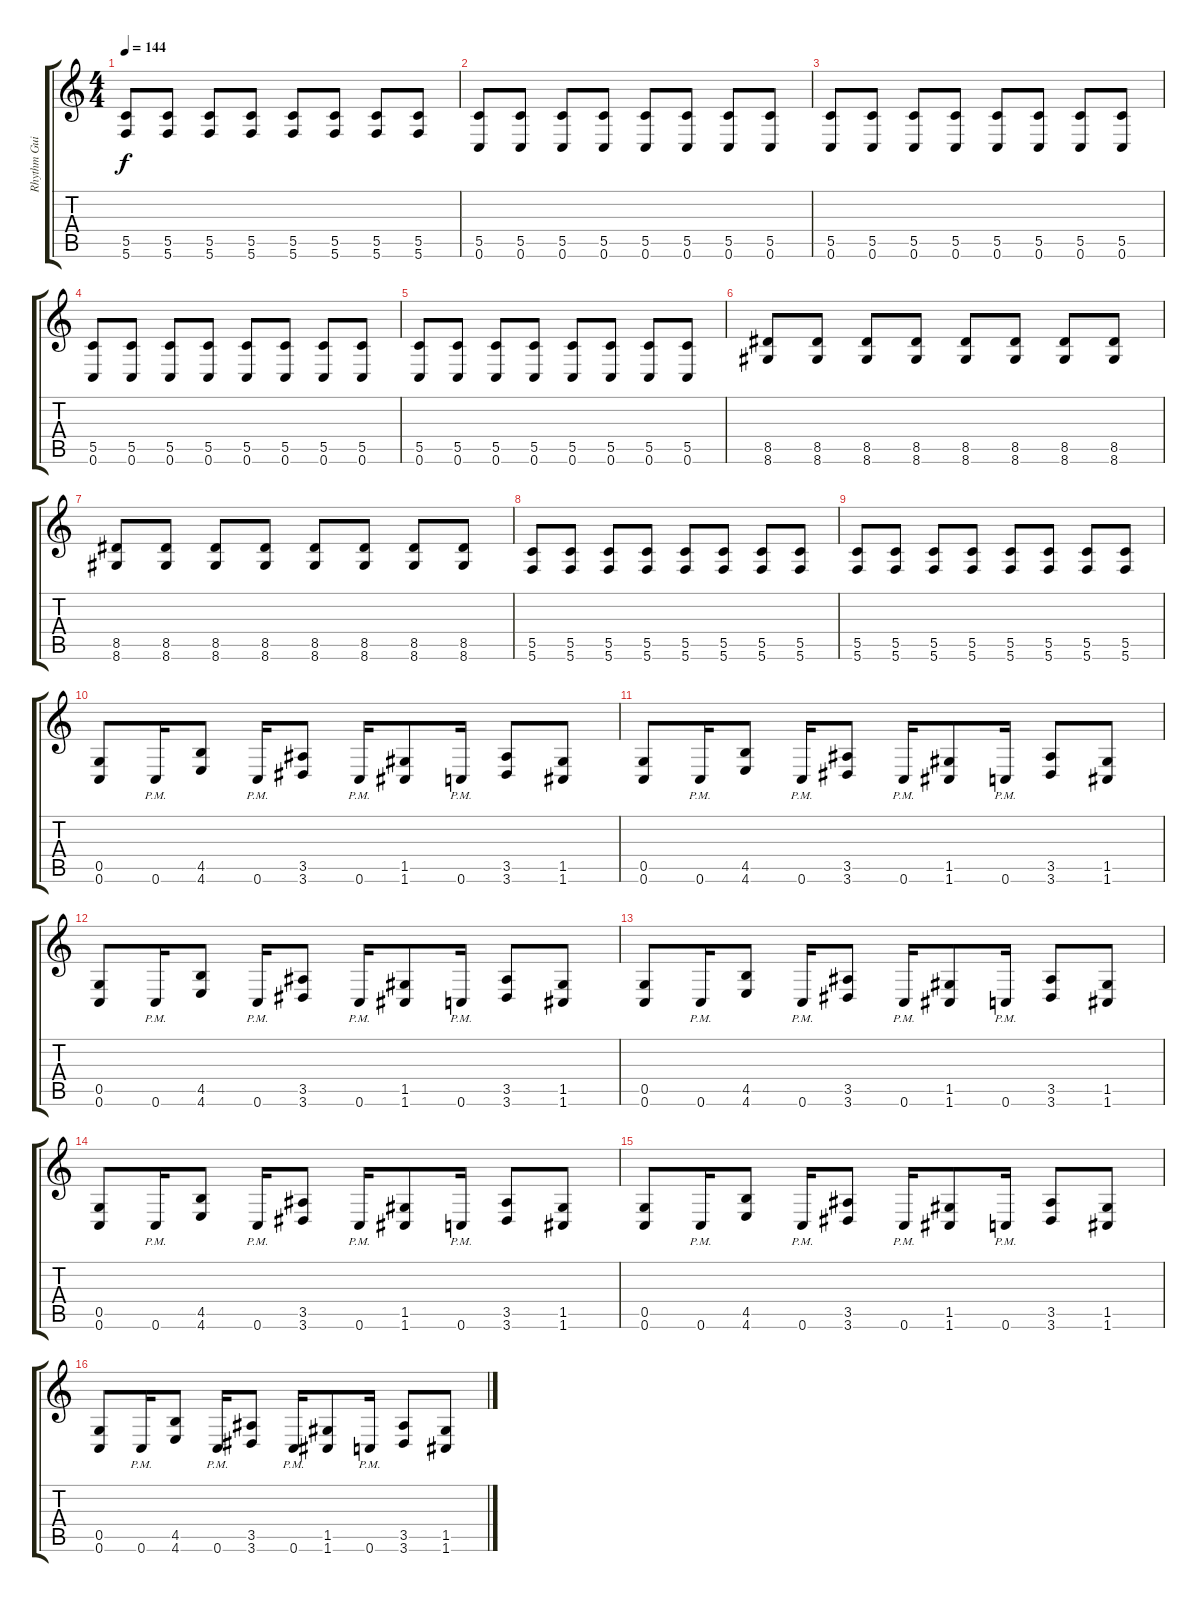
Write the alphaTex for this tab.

\track ("Rhythm Guitar 1" "Rhythm Gui") {instrument distortionguitar}
\staff {score tabs}
\tuning (D4 A3 F3 C3 G2 C2) {hide}
\ts (4 4)
\tempo 144
\clef g2
\ks c
(5.5 5.6).8{dy f} (5.5 5.6).8 (5.5 5.6).8 (5.5 5.6).8 (5.5 5.6).8 (5.5 5.6).8 (5.5 5.6).8 (5.5 5.6).8 |
(5.5 0.6).8 (5.5 0.6).8 (5.5 0.6).8 (5.5 0.6).8 (5.5 0.6).8 (5.5 0.6).8 (5.5 0.6).8 (5.5 0.6).8 |
(5.5 0.6).8 (5.5 0.6).8 (5.5 0.6).8 (5.5 0.6).8 (5.5 0.6).8 (5.5 0.6).8 (5.5 0.6).8 (5.5 0.6).8 |
(5.5 0.6).8 (5.5 0.6).8 (5.5 0.6).8 (5.5 0.6).8 (5.5 0.6).8 (5.5 0.6).8 (5.5 0.6).8 (5.5 0.6).8 |
(5.5 0.6).8 (5.5 0.6).8 (5.5 0.6).8 (5.5 0.6).8 (5.5 0.6).8 (5.5 0.6).8 (5.5 0.6).8 (5.5 0.6).8 |
(8.5 8.6).8 (8.5 8.6).8 (8.5 8.6).8 (8.5 8.6).8 (8.5 8.6).8 (8.5 8.6).8 (8.5 8.6).8 (8.5 8.6).8 |
(8.5 8.6).8 (8.5 8.6).8 (8.5 8.6).8 (8.5 8.6).8 (8.5 8.6).8 (8.5 8.6).8 (8.5 8.6).8 (8.5 8.6).8 |
(5.5 5.6).8 (5.5 5.6).8 (5.5 5.6).8 (5.5 5.6).8 (5.5 5.6).8 (5.5 5.6).8 (5.5 5.6).8 (5.5 5.6).8 |
(5.5 5.6).8 (5.5 5.6).8 (5.5 5.6).8 (5.5 5.6).8 (5.5 5.6).8 (5.5 5.6).8 (5.5 5.6).8 (5.5 5.6).8 |
(0.5 0.6).8 0.6{pm}.16 (4.5 4.6).8 0.6{pm}.16 (3.5 3.6).8 0.6{pm}.16 (1.5 1.6).8 0.6{pm}.16 (3.5 3.6).8 (1.5 1.6).8 |
(0.5 0.6).8 0.6{pm}.16 (4.5 4.6).8 0.6{pm}.16 (3.5 3.6).8 0.6{pm}.16 (1.5 1.6).8 0.6{pm}.16 (3.5 3.6).8 (1.5 1.6).8 |
(0.5 0.6).8 0.6{pm}.16 (4.5 4.6).8 0.6{pm}.16 (3.5 3.6).8 0.6{pm}.16 (1.5 1.6).8 0.6{pm}.16 (3.5 3.6).8 (1.5 1.6).8 |
(0.5 0.6).8 0.6{pm}.16 (4.5 4.6).8 0.6{pm}.16 (3.5 3.6).8 0.6{pm}.16 (1.5 1.6).8 0.6{pm}.16 (3.5 3.6).8 (1.5 1.6).8 |
(0.5 0.6).8 0.6{pm}.16 (4.5 4.6).8 0.6{pm}.16 (3.5 3.6).8 0.6{pm}.16 (1.5 1.6).8 0.6{pm}.16 (3.5 3.6).8 (1.5 1.6).8 |
(0.5 0.6).8 0.6{pm}.16 (4.5 4.6).8 0.6{pm}.16 (3.5 3.6).8 0.6{pm}.16 (1.5 1.6).8 0.6{pm}.16 (3.5 3.6).8 (1.5 1.6).8 |
(0.5 0.6).8 0.6{pm}.16 (4.5 4.6).8 0.6{pm}.16 (3.5 3.6).8 0.6{pm}.16 (1.5 1.6).8 0.6{pm}.16 (3.5 3.6).8 (1.5 1.6).8
